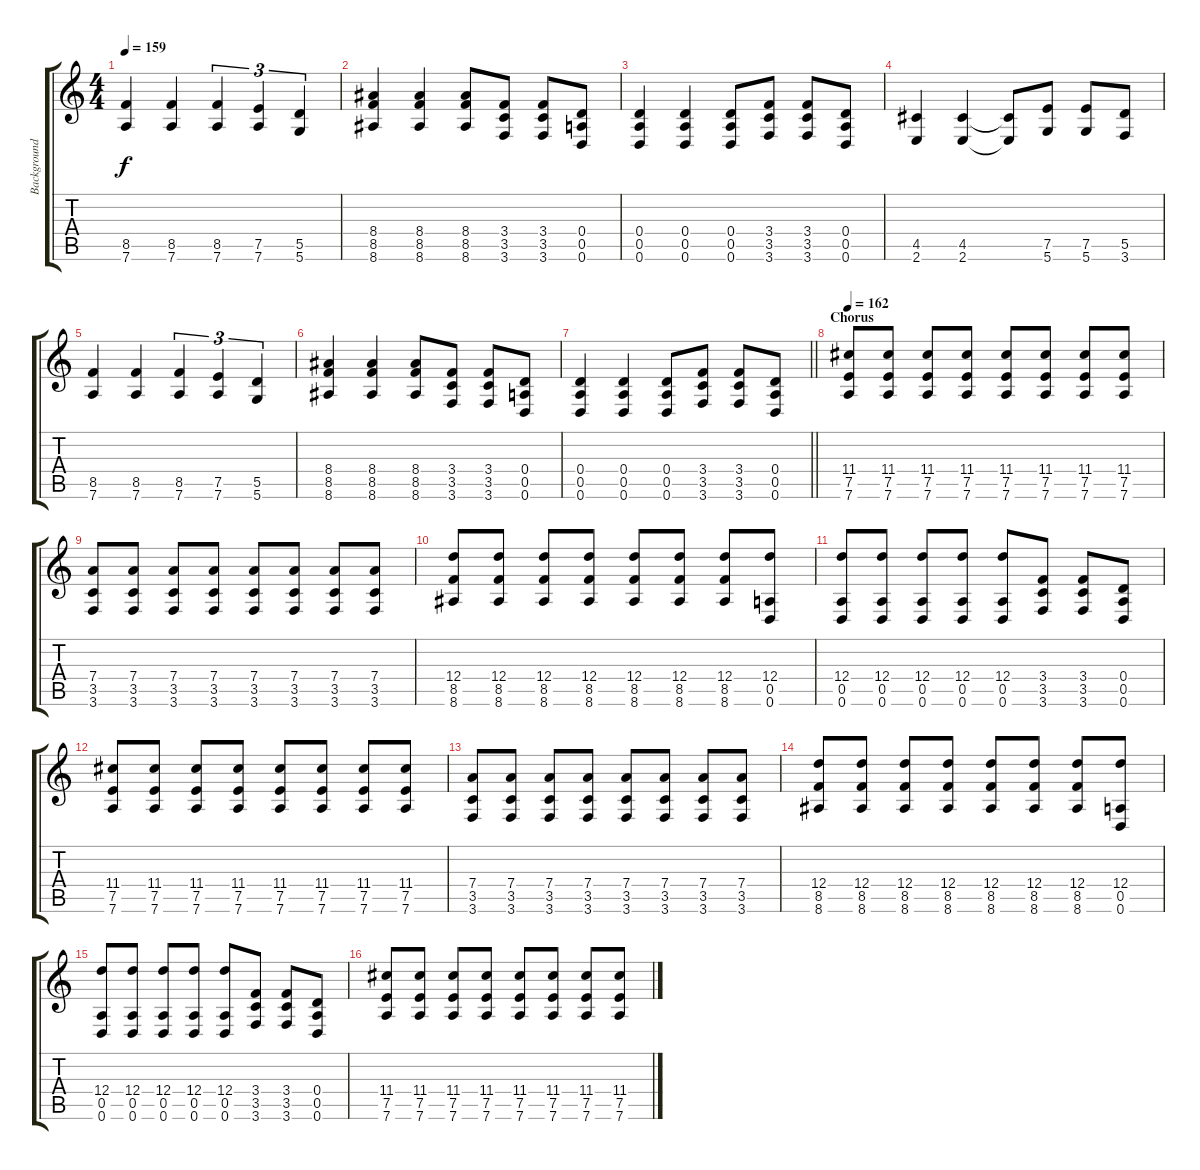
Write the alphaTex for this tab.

\track ("Background Guitar" "Background") {instrument distortionguitar}
\staff {score tabs}
\tuning (E4 B3 G3 D3 A2 D2) {hide}
\ts (4 4)
\tempo 159
\clef g2
\ks c
(8.5 7.6).4{dy f} (8.5 7.6).4 (8.5 7.6).4{tu (3 2)} (7.5 7.6).4{tu (3 2)} (5.5 5.6).4{tu (3 2)} |
(8.4 8.5 8.6).4 (8.4 8.5 8.6).4 (8.4 8.5 8.6).8 (3.4 3.5 3.6).8 (3.4 3.5 3.6).8 (0.4 0.5 0.6).8 |
(0.4 0.5 0.6).4 (0.4 0.5 0.6).4 (0.4 0.5 0.6).8 (3.4 3.5 3.6).8 (3.4 3.5 3.6).8 (0.4 0.5 0.6).8 |
(4.5 2.6).4 (4.5 2.6).4 (4.5{t} 2.6{t}).8 (7.5 5.6).8 (7.5 5.6).8 (5.5 3.6).8 |
(8.5 7.6).4 (8.5 7.6).4 (8.5 7.6).4{tu (3 2)} (7.5 7.6).4{tu (3 2)} (5.5 5.6).4{tu (3 2)} |
(8.4 8.5 8.6).4 (8.4 8.5 8.6).4 (8.4 8.5 8.6).8 (3.4 3.5 3.6).8 (3.4 3.5 3.6).8 (0.4 0.5 0.6).8 |
\barLineRight lightlight
(0.4 0.5 0.6).4 (0.4 0.5 0.6).4 (0.4 0.5 0.6).8 (3.4 3.5 3.6).8 (3.4 3.5 3.6).8 (0.4 0.5 0.6).8 |
\section ("" "Chorus")
\tempo 162
(11.4 7.5 7.6).8 (11.4 7.5 7.6).8 (11.4 7.5 7.6).8 (11.4 7.5 7.6).8 (11.4 7.5 7.6).8 (11.4 7.5 7.6).8 (11.4 7.5 7.6).8 (11.4 7.5 7.6).8 |
(7.4 3.5 3.6).8 (7.4 3.5 3.6).8 (7.4 3.5 3.6).8 (7.4 3.5 3.6).8 (7.4 3.5 3.6).8 (7.4 3.5 3.6).8 (7.4 3.5 3.6).8 (7.4 3.5 3.6).8 |
(12.4 8.5 8.6).8 (12.4 8.5 8.6).8 (12.4 8.5 8.6).8 (12.4 8.5 8.6).8 (12.4 8.5 8.6).8 (12.4 8.5 8.6).8 (12.4 8.5 8.6).8 (12.4 0.5 0.6).8 |
(12.4 0.5 0.6).8 (12.4 0.5 0.6).8 (12.4 0.5 0.6).8 (12.4 0.5 0.6).8 (12.4 0.5 0.6).8 (3.4 3.5 3.6).8 (3.4 3.5 3.6).8 (0.4 0.5 0.6).8 |
(11.4 7.5 7.6).8 (11.4 7.5 7.6).8 (11.4 7.5 7.6).8 (11.4 7.5 7.6).8 (11.4 7.5 7.6).8 (11.4 7.5 7.6).8 (11.4 7.5 7.6).8 (11.4 7.5 7.6).8 |
(7.4 3.5 3.6).8 (7.4 3.5 3.6).8 (7.4 3.5 3.6).8 (7.4 3.5 3.6).8 (7.4 3.5 3.6).8 (7.4 3.5 3.6).8 (7.4 3.5 3.6).8 (7.4 3.5 3.6).8 |
(12.4 8.5 8.6).8 (12.4 8.5 8.6).8 (12.4 8.5 8.6).8 (12.4 8.5 8.6).8 (12.4 8.5 8.6).8 (12.4 8.5 8.6).8 (12.4 8.5 8.6).8 (12.4 0.5 0.6).8 |
(12.4 0.5 0.6).8 (12.4 0.5 0.6).8 (12.4 0.5 0.6).8 (12.4 0.5 0.6).8 (12.4 0.5 0.6).8 (3.4 3.5 3.6).8 (3.4 3.5 3.6).8 (0.4 0.5 0.6).8 |
(11.4 7.5 7.6).8 (11.4 7.5 7.6).8 (11.4 7.5 7.6).8 (11.4 7.5 7.6).8 (11.4 7.5 7.6).8 (11.4 7.5 7.6).8 (11.4 7.5 7.6).8 (11.4 7.5 7.6).8
